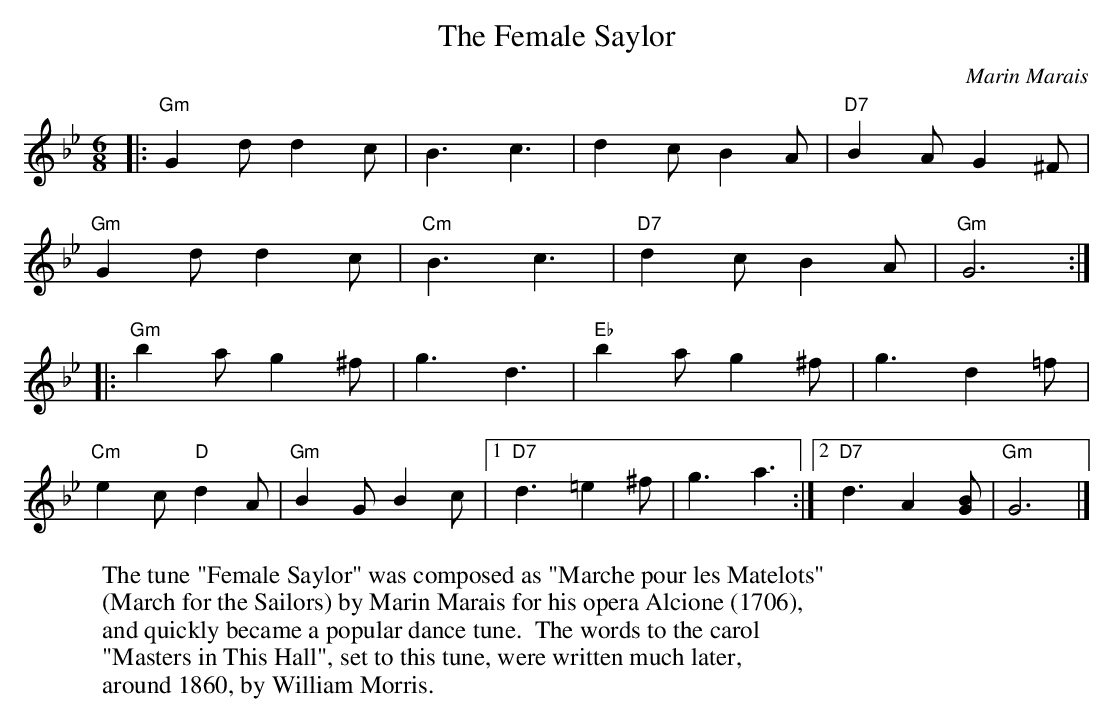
X:1
T:The Female Saylor
C:Marin Marais
M:6/8
K:Gm
|:"Gm"G2dd2c|B3c3|d2cB2A|"D7"B2AG2^F|
"Gm"G2dd2c|"Cm"B3c3|"D7"d2cB2A|"Gm"G6:|
|:"Gm"b2ag2^f|g3d3|"Eb"b2ag2^f|g3d2=f|
"Cm"e2c"D"d2A|"Gm"B2GB2c|1"D7"d3=e2^f|g3a3:|2"D7"d3A2[BG]|"Gm"G6|]
W:The tune "Female Saylor" was composed as "Marche pour les Matelots"
W:(March for the Sailors) by Marin Marais for his opera Alcione (1706),
W:and quickly became a popular dance tune.  The words to the carol
W:"Masters in This Hall", set to this tune, were written much later,
W:around 1860, by William Morris.
